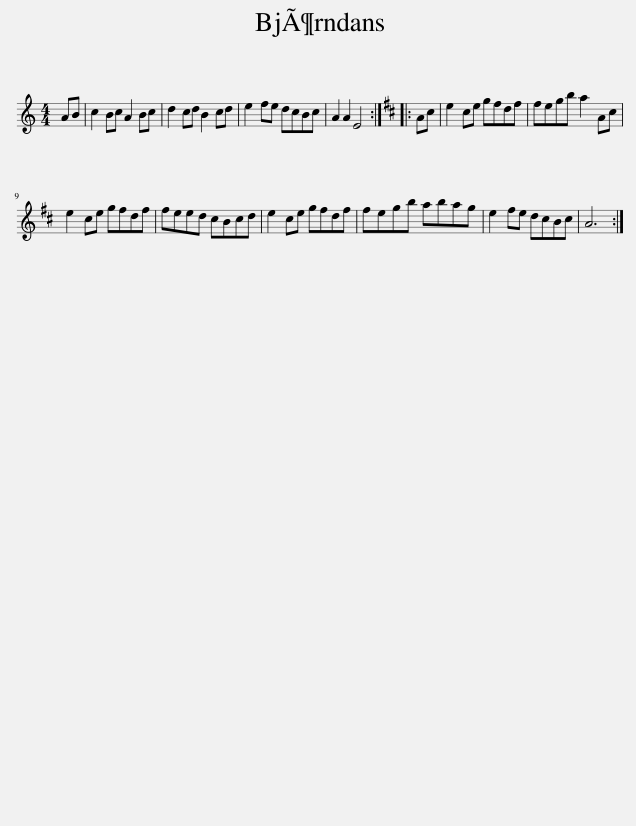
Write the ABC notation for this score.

X:1
L:1/8
M:4/4
I:linebreak $
K:C
V:1 treble
V:1
 AB | c2 Bc A2 Bc | d2 cd B2 cd | e2 fe dcBc | A2 A2 E4 :: %5
[K:D] Ac | e2 ce gfdf | fegb a2 Ac |$ e2 ce gfdf | feed cBcd | %10
 e2 ce gfdf | fegb abag | e2 fe dcBc | A6 :| %14
